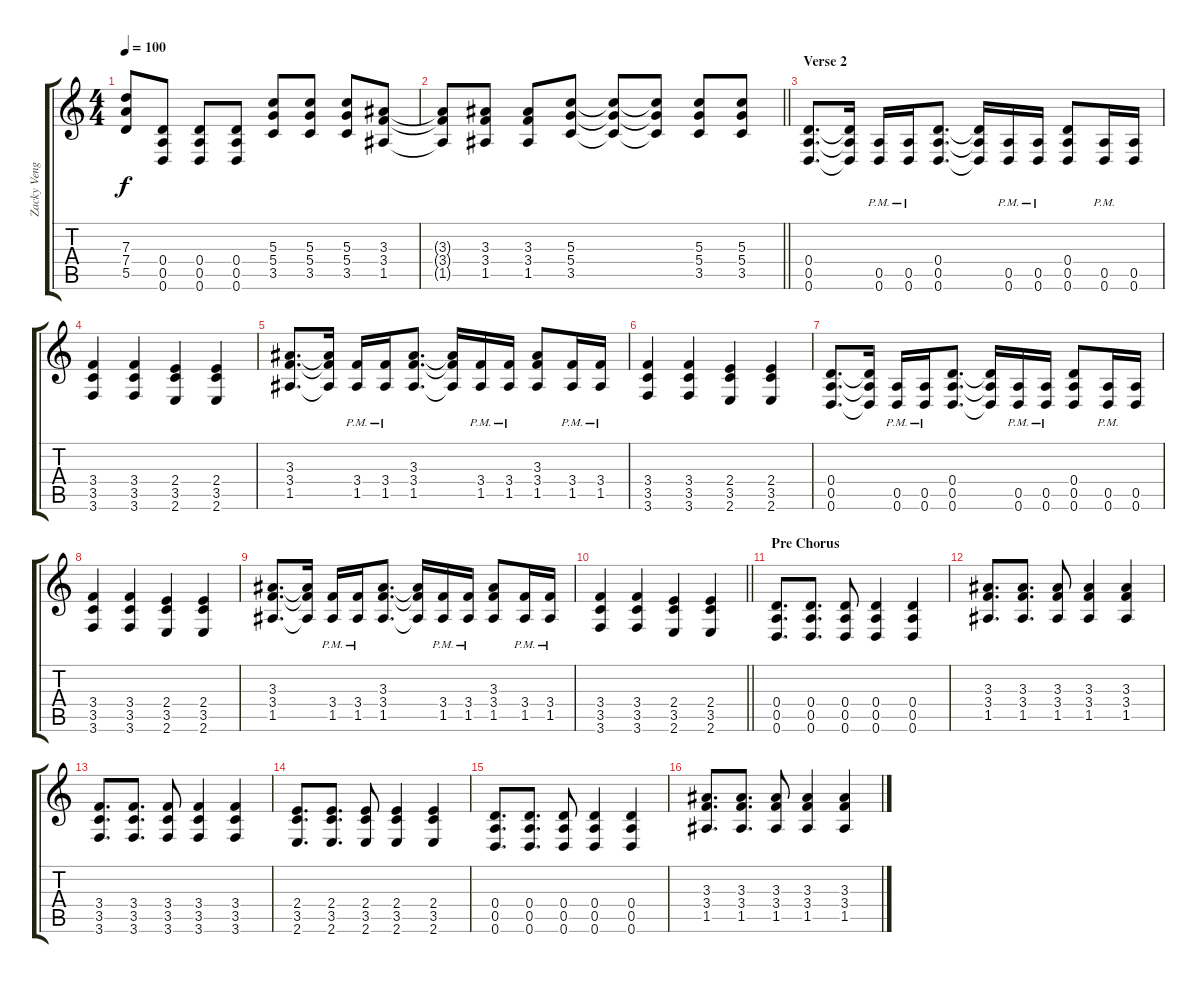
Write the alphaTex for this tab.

\track ("Zacky Vengeance Rhythm " "Zacky Veng") {instrument distortionguitar}
\staff {score tabs}
\tuning (E4 B3 G3 D3 A2 D2) {hide}
\ts (4 4)
\tempo 100
\clef g2
\ks c
(7.3 7.4 5.5).8{dy f} (0.4 0.5 0.6).8 (0.4 0.5 0.6).8 (0.4 0.5 0.6).8 (5.3 5.4 3.5).8 (5.3 5.4 3.5).8 (5.3 5.4 3.5).8 (3.3 3.4 1.5).8 |
\barLineRight lightlight
(3.3{t} 3.4{t} 1.5{t}).8 (3.3 3.4 1.5).8 (3.3 3.4 1.5).8 (5.3 5.4 3.5).8 (5.3{t} 5.4{t} 3.5{t}).8 (5.3{t} 5.4{t} 3.5{t}).8 (5.3 5.4 3.5).8 (5.3 5.4 3.5).8 |
\section ("" "Verse 2")
(0.4 0.5 0.6).8{d volume 13} (0.4{t} 0.5{t} 0.6{t}).16 (0.5{pm} 0.6{pm}).16 (0.5{pm} 0.6{pm}).16 (0.4 0.5 0.6).8{d} (0.4{t} 0.5{t} 0.6{t}).16 (0.5{pm} 0.6{pm}).16 (0.5{pm} 0.6{pm}).16 (0.4 0.5 0.6).8 (0.5{pm} 0.6{pm}).16 (0.5 0.6).16 |
(3.4 3.5 3.6).4 (3.4 3.5 3.6).4 (2.4 3.5 2.6).4 (2.4 3.5 2.6).4 |
(3.3 3.4 1.5).8{d} (3.3{t} 3.4{t} 1.5{t}).16 (3.4{pm} 1.5{pm}).16 (3.4{pm} 1.5{pm}).16 (3.3 3.4 1.5).8{d} (3.3{t} 3.4{t} 1.5{t}).16 (3.4{pm} 1.5{pm}).16 (3.4{pm} 1.5{pm}).16 (3.3 3.4 1.5).8 (3.4{pm} 1.5{pm}).16 (3.4{pm} 1.5).16 |
(3.4 3.5 3.6).4 (3.4 3.5 3.6).4 (2.4 3.5 2.6).4 (2.4 3.5 2.6).4 |
(0.4 0.5 0.6).8{d} (0.4{t} 0.5{t} 0.6{t}).16 (0.5{pm} 0.6{pm}).16 (0.5{pm} 0.6{pm}).16 (0.4 0.5 0.6).8{d} (0.4{t} 0.5{t} 0.6{t}).16 (0.5{pm} 0.6{pm}).16 (0.5{pm} 0.6{pm}).16 (0.4 0.5 0.6).8 (0.5{pm} 0.6{pm}).16 (0.5 0.6).16 |
(3.4 3.5 3.6).4 (3.4 3.5 3.6).4 (2.4 3.5 2.6).4 (2.4 3.5 2.6).4 |
(3.3 3.4 1.5).8{d} (3.3{t} 3.4{t} 1.5{t}).16 (3.4{pm} 1.5{pm}).16 (3.4{pm} 1.5{pm}).16 (3.3 3.4 1.5).8{d} (3.3{t} 3.4{t} 1.5{t}).16 (3.4{pm} 1.5{pm}).16 (3.4{pm} 1.5{pm}).16 (3.3 3.4 1.5).8 (3.4{pm} 1.5{pm}).16 (3.4{pm} 1.5).16 |
\barLineRight lightlight
(3.4 3.5 3.6).4 (3.4 3.5 3.6).4 (2.4 3.5 2.6).4 (2.4 3.5 2.6).4 |
\section ("" "Pre Chorus")
(0.4 0.5 0.6).8{d} (0.4 0.5 0.6).8{d} (0.4 0.5 0.6).8 (0.4 0.5 0.6).4 (0.4 0.5 0.6).4 |
(3.3 3.4 1.5).8{d} (3.3 3.4 1.5).8{d} (3.3 3.4 1.5).8 (3.3 3.4 1.5).4 (3.3 3.4 1.5).4 |
(3.4 3.5 3.6).8{d} (3.4 3.5 3.6).8{d} (3.4 3.5 3.6).8 (3.4 3.5 3.6).4 (3.4 3.5 3.6).4 |
(2.4 3.5 2.6).8{d} (2.4 3.5 2.6).8{d} (2.4 3.5 2.6).8 (2.4 3.5 2.6).4 (2.4 3.5 2.6).4 |
(0.4 0.5 0.6).8{d} (0.4 0.5 0.6).8{d} (0.4 0.5 0.6).8 (0.4 0.5 0.6).4 (0.4 0.5 0.6).4 |
(3.3 3.4 1.5).8{d} (3.3 3.4 1.5).8{d} (3.3 3.4 1.5).8 (3.3 3.4 1.5).4 (3.3 3.4 1.5).4
